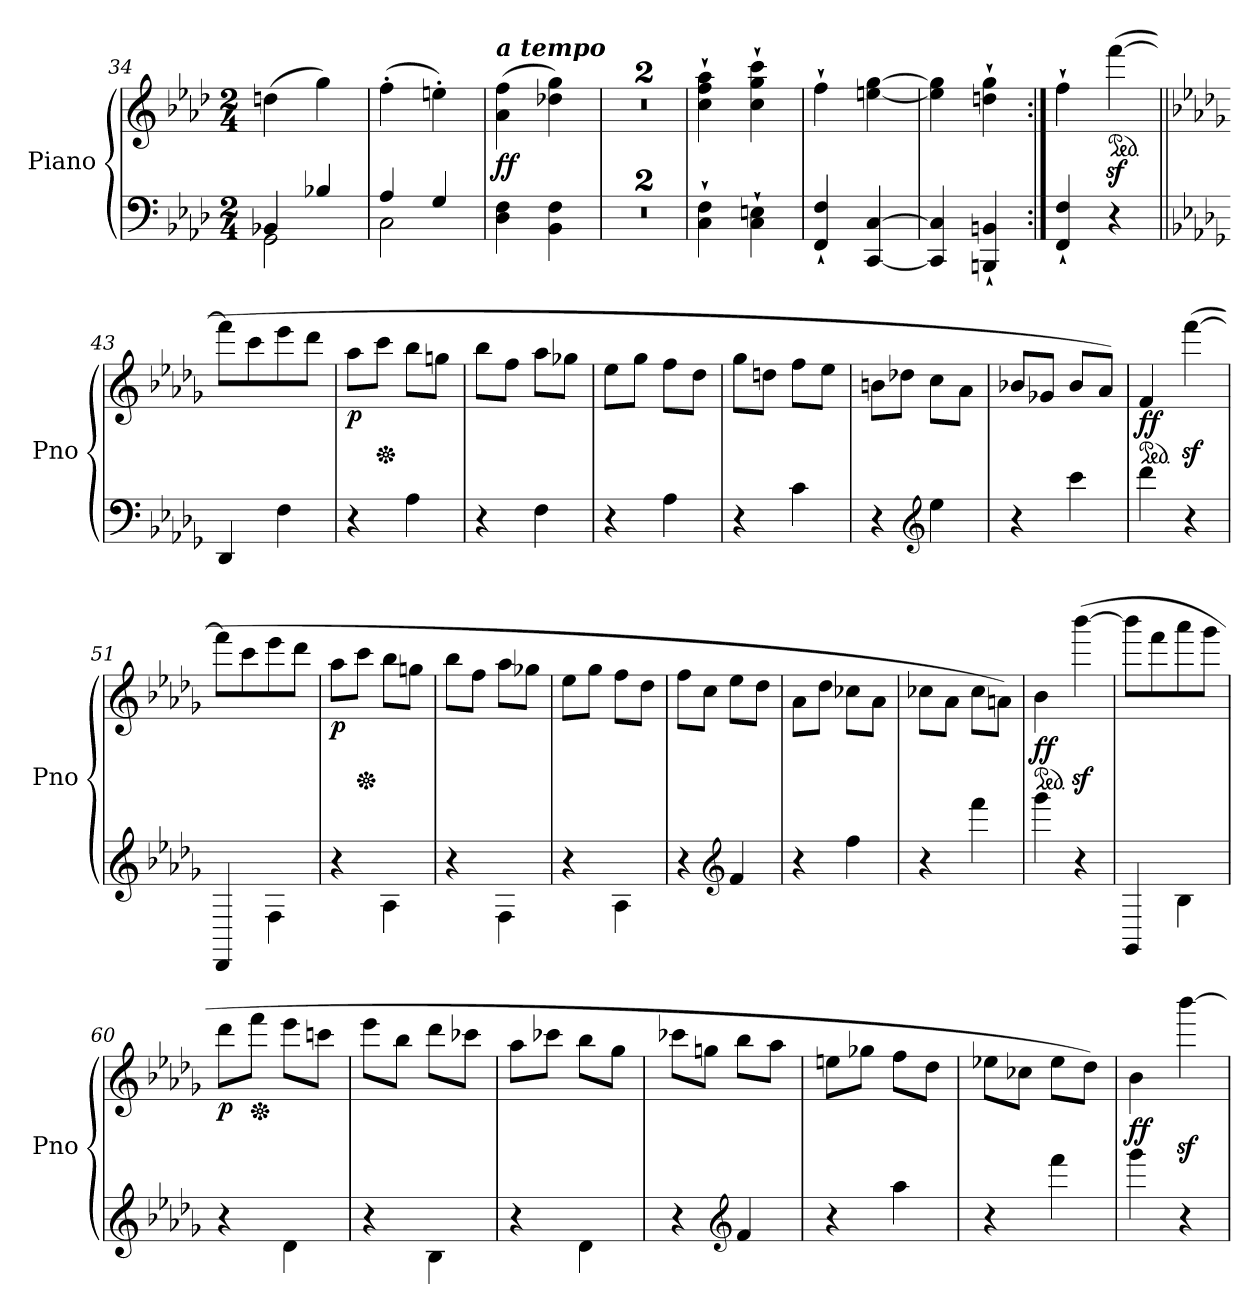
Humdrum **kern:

**kern	**kern	**dynam
*part1	*part1	*part1
*staff2	*staff1	*staff1/2
*I"Piano	*	*
*I'Pno	*	*
*clefF4	*clefG2	*
*k[b-e-a-d-]	*k[b-e-a-d-]	*
*M2/4	*M2/4	*
=34	=34	=34
*^	*	*
4BB-X/	2GG\	(>4ddn\	.
4B-X/	.	4gg\)	.
=35	=35	=35	=35
4A-/	2C\	(>4ff'\	.
4G/	.	4een'\)	.
*v	*v	*	*
=36	=36	=36
!	!LO:TX:a:Bi:t=a tempo	!
!	!	!LO:DY:b
4D-\ 4F\	(>4a-\ 4ff\	ff
4BB-\ 4F\	4dd-X\ 4gg\)	.
=37	=37	=37
2r	2r	.
=38	=38	=38
2r	2r	.
=39	=39	=39
4C\` 4F\`	4cc\` 4ff\` 4aa-\`	.
4C\` 4En\`	4cc\` 4gg\` 4ccc\`	.
=40	=40	=40
4FF/` 4F/`	4ff`\	.
[4CC/ [4C/	[4een\ [4gg\	.
!!LO:LB:g=z
=41	=41	=41
4CC/] 4C/]	4ee\] 4gg\]	.
4BBBn/` 4BBn/`	4ddn\` 4gg\`	.
=42:|!	=42:|!	=42:|!
4FF/` 4F/`	4ff`\	.
*	*ped	*
4r	(>[4fffz<\	.
=43||	=43||	=43||
*k[b-e-a-d-g-]	*k[b-e-a-d-g-]	*
4DD-/	8fff\L]	.
.	8ccc\	.
4F\	8eee-\	.
.	8ddd-\J	.
=44	=44	=44
!	!	!LO:DY:b
4r	8aa-\L	p
*	*Xped	*
.	8ccc\J	.
4A-\	8bb-\L	.
.	8ggn\J	.
=45	=45	=45
4r	8bb-\L	.
.	8ff\J	.
4F\	8aa-\L	.
.	8gg-X\J	.
=46	=46	=46
4r	8ee-\L	.
.	8gg-\J	.
4A-\	8ff\L	.
.	8dd-\J	.
=47	=47	=47
4r	8gg-\L	.
.	8ddn\J	.
4c\	8ff\L	.
.	8ee-\J	.
=48	=48	=48
4r	8bn\L	.
.	8dd-X\J	.
*clefG2	*	*
4ee-\	8cc\L	.
.	8a-\J	.
!!LO:LB:g=z
=49	=49	=49
4r	8b-X/L	.
.	8g-X/J	.
4ccc\	8b-/L	.
.	8a-/J)	.
=50	=50	=50
*	*ped	*
!	!	!LO:DY:b
4ddd-\	4f/	ff
4r	(>[4fffz<\	.
=51	=51	=51
4DD-/	8fff\L]	.
.	8ccc\	.
4F\	8eee-\	.
.	8ddd-\J	.
=52	=52	=52
!	!	!LO:DY:b
4r	8aa-\L	p
*	*Xped	*
.	8ccc\J	.
4A-\	8bb-\L	.
.	8ggn\J	.
=53	=53	=53
4r	8bb-\L	.
.	8ff\J	.
4F\	8aa-\L	.
.	8gg-X\J	.
=54	=54	=54
4r	8ee-\L	.
.	8gg-\J	.
4A-\	8ff\L	.
.	8dd-\J	.
=55	=55	=55
4r	8ff\L	.
.	8cc\J	.
*clefG2	*	*
4f/	8ee-\L	.
.	8dd-\J	.
=56	=56	=56
4r	8a-\L	.
.	8dd-\J	.
4ff\	8cc-X\L	.
.	8a-\J	.
=57	=57	=57
4r	8cc-X\L	.
.	8a-\J	.
4fff\	8cc-\L	.
.	8an\J)	.
!!LO:PB:g=z
=58	=58	=58
*	*ped	*
!	!	!LO:DY:b
4ggg-\	4b-\	ff
4r	(>[4bbb-z<\	.
=59	=59	=59
4GG-/	8bbb-\L]	.
.	8fff\	.
4B-\	8aaa-\	.
.	8ggg-\J	.
=60	=60	=60
!	!	!LO:DY:b
4r	8ddd-\L	p
*	*Xped	*
.	8fff\J	.
4d-\	8eee-\L	.
.	8cccn\J	.
=61	=61	=61
4r	8eee-\L	.
.	8bb-\J	.
4B-\	8ddd-\L	.
.	8ccc-X\J	.
=62	=62	=62
4r	8aa-\L	.
.	8ccc-X\J	.
4d-\	8bb-\L	.
.	8gg-\J	.
=63	=63	=63
4r	8ccc-X\L	.
.	8ggn\J	.
*clefG2	*	*
4f/	8bb-\L	.
.	8aa-\J	.
=64	=64	=64
4r	8een\L	.
.	8gg-X\J	.
4aa-\	8ff\L	.
.	8dd-\J	.
=65	=65	=65
4r	8ee-X\L	.
.	8cc-X\J	.
4fff\	8ee-\L	.
.	8dd-\J)	.
!!LO:LB:g=z
=66	=66	=66
!	!	!LO:DY:b
4ggg-\	4b-\	ff
4r	[4bbb-z<\	.
=	=	=
*-	*-	*-
